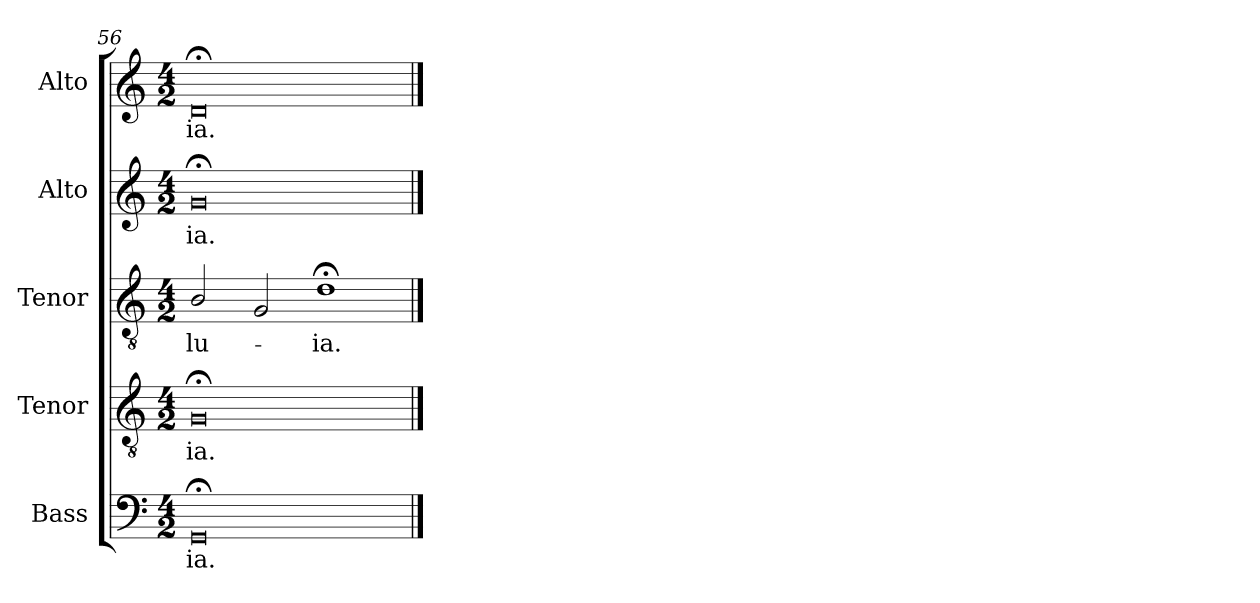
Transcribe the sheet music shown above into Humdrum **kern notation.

**kern	**text	**kern	**text	**kern	**text	**kern	**text	**kern	**text
*part5	*part5	*part4	*part4	*part3	*part3	*part2	*part2	*part1	*part1
*staff5	*staff5	*staff4	*staff4	*staff3	*staff3	*staff2	*staff2	*staff1	*staff1
*I"Bass	*	*I"Tenor	*	*I"Tenor	*	*I"Alto	*	*I"Alto	*
*I'B.	*	*I'T.	*	*I'T.	*	*I'A.	*	*I'A.	*
*clefF4	*	*clefGv2	*	*clefGv2	*	*clefG2	*	*clefG2	*
*	*	*ITrd7c12	*	*ITrd7c12	*	*	*	*	*
*k[]	*	*k[]	*	*k[]	*	*k[]	*	*k[]	*
*C:	*	*C:	*	*C:	*	*C:	*	*C:	*
*M4/2	*	*M4/2	*	*M4/2	*	*M4/2	*	*M4/2	*
=56	=56	=56	=56	=56	=56	=56	=56	=56	=56
!	!LO:LY:b:color=#000000	!	!	!	!	!	!	!	!
!	!	!	!LO:LY:b:color=#000000	!	!	!	!	!	!
!	!	!	!	!	!LO:LY:b:color=#000000	!	!	!	!
!	!	!	!	!	!	!	!LO:LY:b:color=#000000	!	!
!	!	!	!	!	!	!	!	!	!LO:LY:b:color=#000000
0GG;i	-ia.	0GG;i	-ia.	2BBi/	-lu-	0g;i	-ia.	0d;i	-ia.
.	.	.	.	2GGi/	.	.	.	.	.
!	!	!	!	!	!LO:LY:b:color=#000000	!	!	!	!
.	.	.	.	1D;i	-ia.	.	.	.	.
==	==	==	==	==	==	==	==	==	==
*-	*-	*-	*-	*-	*-	*-	*-	*-	*-
